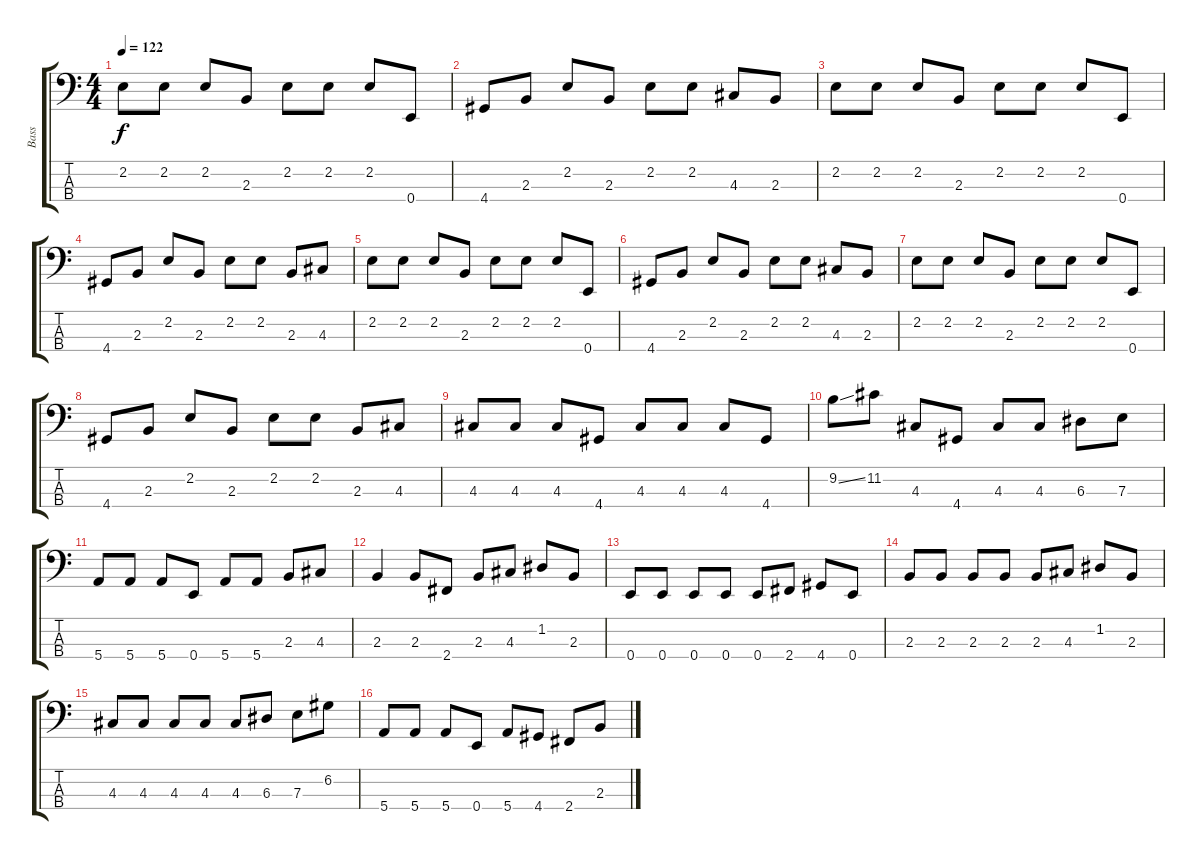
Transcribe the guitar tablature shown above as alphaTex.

\track ("Bass" "Bass") {instrument electricbassfinger}
\staff {score tabs}
\tuning (G2 D2 A1 E1) {hide}
\ts (4 4)
\tempo 122
\clef f4
\ks c
2.2.8{dy f} 2.2.8 2.2.8 2.3.8 2.2.8 2.2.8 2.2.8 0.4.8 |
4.4.8 2.3.8 2.2.8 2.3.8 2.2.8 2.2.8 4.3.8 2.3.8 |
2.2.8 2.2.8 2.2.8 2.3.8 2.2.8 2.2.8 2.2.8 0.4.8 |
4.4.8 2.3.8 2.2.8 2.3.8 2.2.8 2.2.8 2.3.8 4.3.8 |
2.2.8 2.2.8 2.2.8 2.3.8 2.2.8 2.2.8 2.2.8 0.4.8 |
4.4.8 2.3.8 2.2.8 2.3.8 2.2.8 2.2.8 4.3.8 2.3.8 |
2.2.8 2.2.8 2.2.8 2.3.8 2.2.8 2.2.8 2.2.8 0.4.8 |
4.4.8 2.3.8 2.2.8 2.3.8 2.2.8 2.2.8 2.3.8 4.3.8 |
4.3.8 4.3.8 4.3.8 4.4.8 4.3.8 4.3.8 4.3.8 4.4.8 |
9.2{ss}.8 11.2.8 4.3.8 4.4.8 4.3.8 4.3.8 6.3.8 7.3.8 |
5.4.8 5.4.8 5.4.8 0.4.8 5.4.8 5.4.8 2.3.8 4.3.8 |
2.3.4 2.3.8 2.4.8 2.3.8 4.3.8 1.2.8 2.3.8 |
0.4.8 0.4.8 0.4.8 0.4.8 0.4.8 2.4.8 4.4.8 0.4.8 |
2.3.8 2.3.8 2.3.8 2.3.8 2.3.8 4.3.8 1.2.8 2.3.8 |
4.3.8 4.3.8 4.3.8 4.3.8 4.3.8 6.3.8 7.3.8 6.2.8 |
5.4.8 5.4.8 5.4.8 0.4.8 5.4.8 4.4.8 2.4.8 2.3.8
